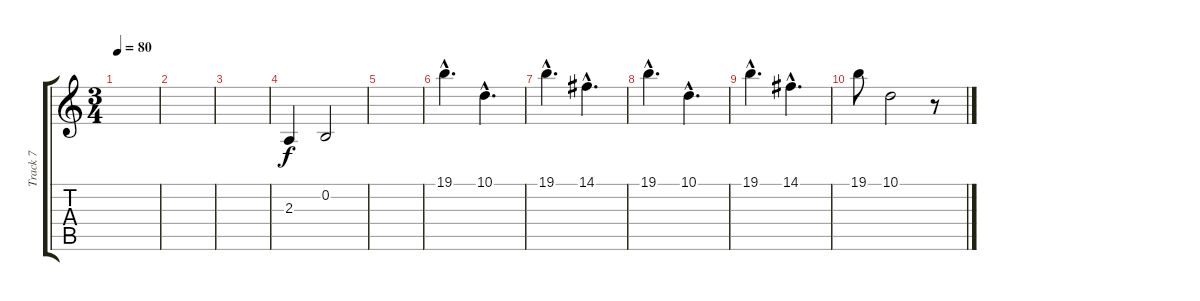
\track ("Track 7" "Track 7") {instrument acousticgrandpiano}
\staff {score tabs}
\tuning (E4 B3 G3 D3 A2 E2) {hide}
\ts (3 4)
\tempo 80
\clef g2
\ks c
|
|
|
2.3.4 0.2.2 |
|
19.1{hac}.4{d} 10.1{hac}.4{d} |
19.1{hac}.4{d} 14.1{hac}.4{d} |
19.1{hac}.4{d} 10.1{hac}.4{d} |
19.1{hac}.4{d} 14.1{hac}.4{d} |
19.1.8 10.1.2 r.8
